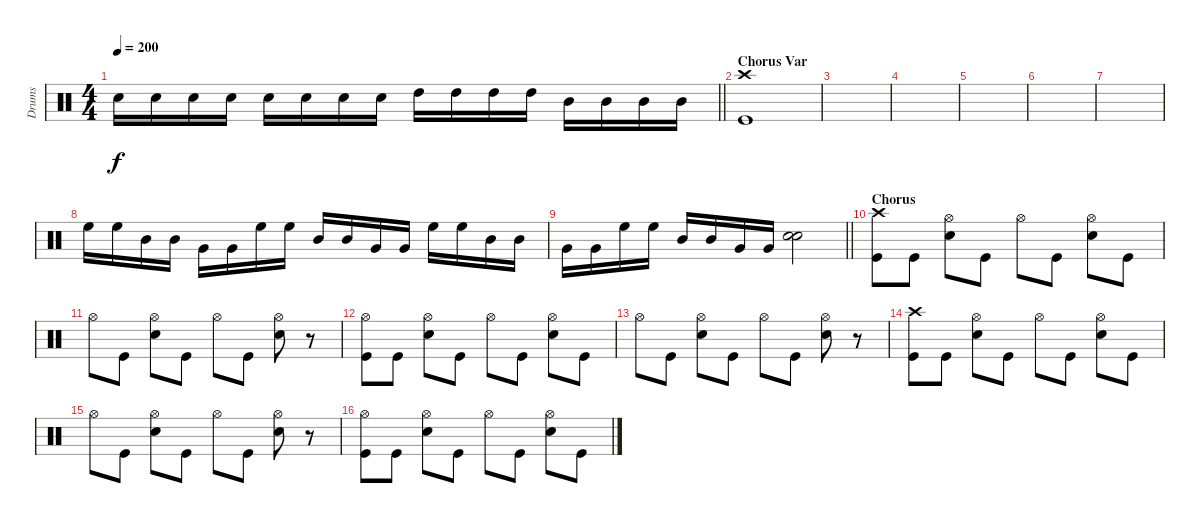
\track ("Drums" "Drums") {instrument percussion}
\staff {score}
\articulation defaults
\ts (4 4)
\tempo 200
\clef neutral
\barLineRight lightlight
\ks c "Snare (hit) 2".16{dy f} "Snare (hit) 2".16 "Snare (hit) 2".16 "Snare (hit) 2".16 "Snare (hit) 2".16 "Snare (hit) 2".16 "Snare (hit) 2".16 "Snare (hit) 2".16 "High Tom (hit)".16 "High Tom (hit)".16 "High Tom (hit)".16 "High Tom (hit)".16 "Mid Tom (hit)".16 "Mid Tom (hit)".16 "Mid Tom (hit)".16 "Mid Tom (hit)".16
|
\section ("" "Chorus Var")
("Kick (hit)" "Crash high (hit)").1 |
|
|
|
|
|
"High Floor Tom (hit)".16{volume 16} "High Floor Tom (hit)".16 "Mid Tom (hit)".16 "Mid Tom (hit)".16 "Very Low Tom (hit)".16 "Very Low Tom (hit)".16 "High Floor Tom (hit)".16 "High Floor Tom (hit)".16 "Mid Tom (hit)".16 "Mid Tom (hit)".16 "Very Low Tom (hit)".16 "Very Low Tom (hit)".16 "High Floor Tom (hit)".16 "High Floor Tom (hit)".16 "Mid Tom (hit)".16 "Mid Tom (hit)".16 |
\barLineRight lightlight "Very Low Tom (hit)".16 "Very Low Tom (hit)".16 "High Floor Tom (hit)".16 "High Floor Tom (hit)".16 "Mid Tom (hit)".16 "Mid Tom (hit)".16 "Very Low Tom (hit)".16 "Very Low Tom (hit)".16
("Snare (hit) 2" "Snare (hit) 2").2 |
\section ("" "Chorus")
("Crash high (hit)" "Kick (hit)").8{volume 14} "Kick (hit)".8 ("Hi-Hat (open)" "Snare (hit) 2").8 "Kick (hit)".8 "Hi-Hat (open)".8 "Kick (hit)".8 ("Snare (hit) 2" "Hi-Hat (open)").8 "Kick (hit)".8 |
"Hi-Hat (open)".8 "Kick (hit)".8 ("Hi-Hat (open)" "Snare (hit) 2").8 "Kick (hit)".8 "Hi-Hat (open)".8 "Kick (hit)".8 ("Snare (hit) 2" "Hi-Hat (open)").8 r.8 |
("Hi-Hat (open)" "Kick (hit)").8 "Kick (hit)".8 ("Hi-Hat (open)" "Snare (hit) 2").8 "Kick (hit)".8 "Hi-Hat (open)".8 "Kick (hit)".8 ("Snare (hit) 2" "Hi-Hat (open)").8 "Kick (hit)".8 |
"Hi-Hat (open)".8 "Kick (hit)".8 ("Hi-Hat (open)" "Snare (hit) 2").8 "Kick (hit)".8 "Hi-Hat (open)".8 "Kick (hit)".8 ("Snare (hit) 2" "Hi-Hat (open)").8 r.8 |
("Crash high (hit)" "Kick (hit)").8 "Kick (hit)".8 ("Hi-Hat (open)" "Snare (hit) 2").8 "Kick (hit)".8 "Hi-Hat (open)".8 "Kick (hit)".8 ("Snare (hit) 2" "Hi-Hat (open)").8 "Kick (hit)".8 |
"Hi-Hat (open)".8 "Kick (hit)".8 ("Hi-Hat (open)" "Snare (hit) 2").8 "Kick (hit)".8 "Hi-Hat (open)".8 "Kick (hit)".8 ("Snare (hit) 2" "Hi-Hat (open)").8 r.8 |
("Hi-Hat (open)" "Kick (hit)").8 "Kick (hit)".8 ("Hi-Hat (open)" "Snare (hit) 2").8 "Kick (hit)".8 "Hi-Hat (open)".8 "Kick (hit)".8 ("Snare (hit) 2" "Hi-Hat (open)").8 "Kick (hit)".8
